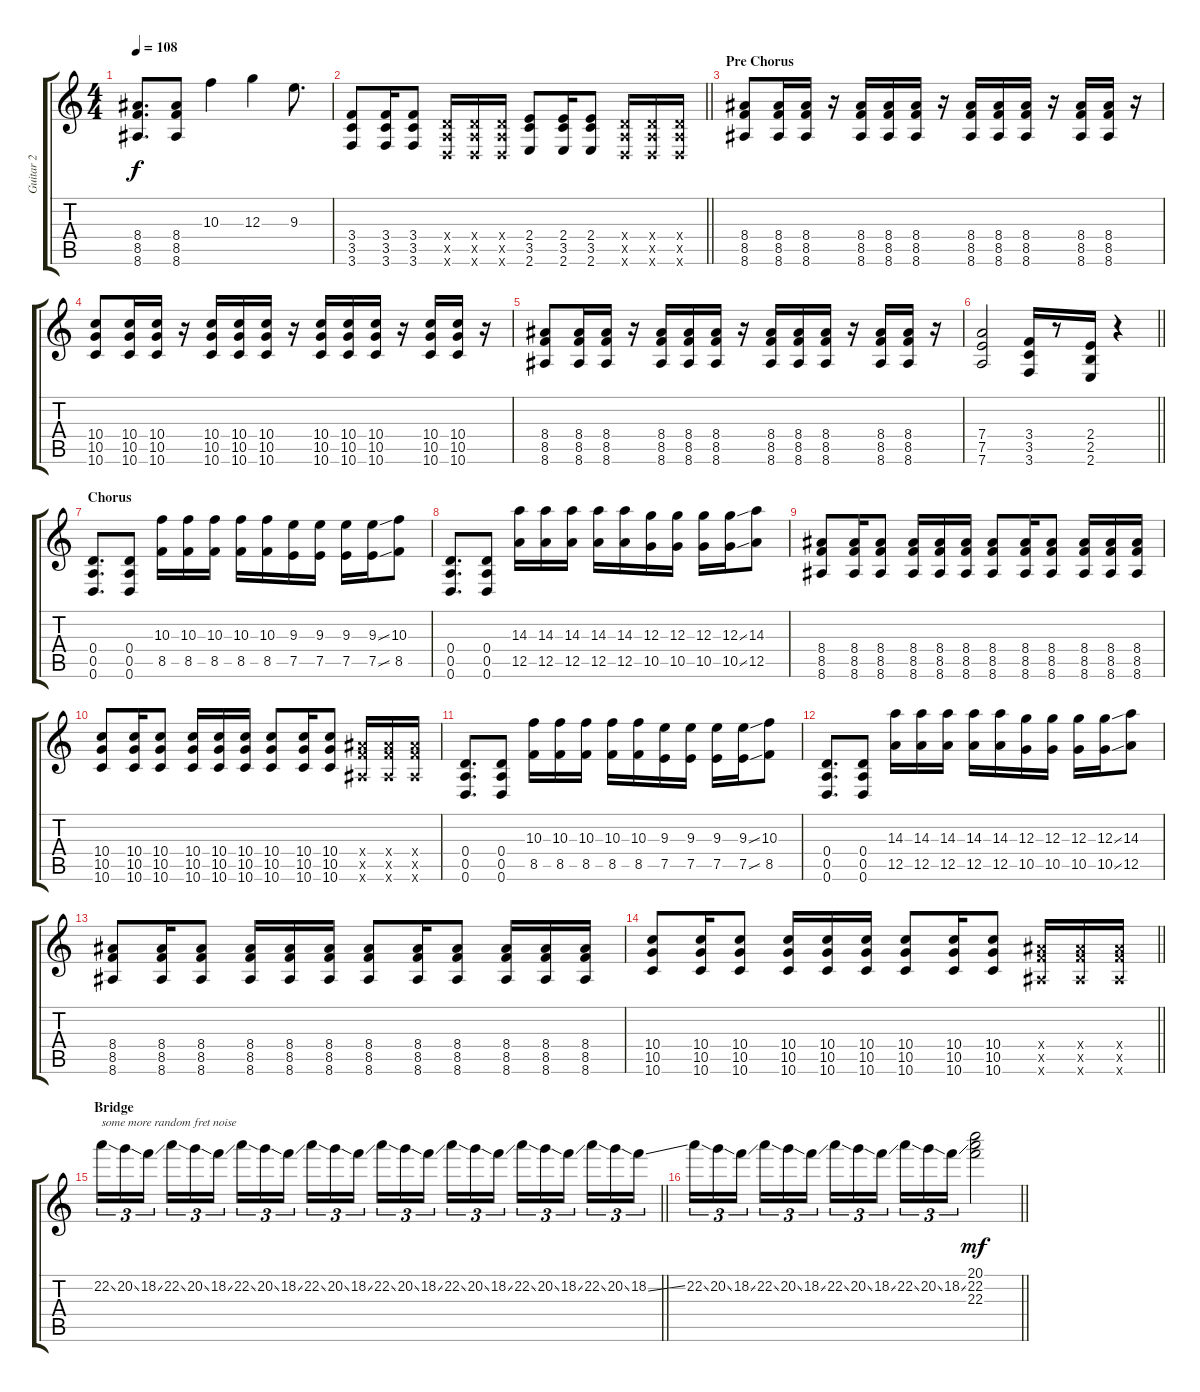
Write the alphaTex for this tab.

\track ("Guitar 2" "Guitar 2") {instrument distortionguitar}
\staff {score tabs}
\tuning (E4 B3 G3 D3 A2 D2) {hide}
\ts (4 4)
\tempo 108
\clef g2
\ks c
(8.4 8.5 8.6).8{d dy f} (8.4 8.5 8.6).8 10.3.4 12.3.4 9.3.8{d} |
\barLineRight lightlight
(3.4 3.5 3.6).8 (3.4 3.5 3.6).16 (3.4 3.5 3.6).8 (0.4{x} 0.5{x} 0.6{x}).16 (0.4{x} 0.5{x} 0.6{x}).16 (0.4{x} 0.5{x} 0.6{x}).16 (2.4 3.5 2.6).8 (2.4 3.5 2.6).16 (2.4 3.5 2.6).8 (0.4{x} 0.5{x} 0.6{x}).16 (0.4{x} 0.5{x} 0.6{x}).16 (0.4{x} 0.5{x} 0.6{x}).16 |
\section ("" "Pre Chorus")
(8.4 8.5 8.6).8 (8.4 8.5 8.6).16 (8.4 8.5 8.6).16 r.16 (8.4 8.5 8.6).16 (8.4 8.5 8.6).16 (8.4 8.5 8.6).16 r.16 (8.4 8.5 8.6).16 (8.4 8.5 8.6).16 (8.4 8.5 8.6).16 r.16 (8.4 8.5 8.6).16 (8.4 8.5 8.6).16 r.16 |
(10.4 10.5 10.6).8 (10.4 10.5 10.6).16 (10.4 10.5 10.6).16 r.16 (10.4 10.5 10.6).16 (10.4 10.5 10.6).16 (10.4 10.5 10.6).16 r.16 (10.4 10.5 10.6).16 (10.4 10.5 10.6).16 (10.4 10.5 10.6).16 r.16 (10.4 10.5 10.6).16 (10.4 10.5 10.6).16 r.16 |
(8.4 8.5 8.6).8 (8.4 8.5 8.6).16 (8.4 8.5 8.6).16 r.16 (8.4 8.5 8.6).16 (8.4 8.5 8.6).16 (8.4 8.5 8.6).16 r.16 (8.4 8.5 8.6).16 (8.4 8.5 8.6).16 (8.4 8.5 8.6).16 r.16 (8.4 8.5 8.6).16 (8.4 8.5 8.6).16 r.16 |
\barLineRight lightlight
(7.4 7.5 7.6).2 (3.4 3.5 3.6).16 r.8 (2.4 2.5 2.6).16 r.4 |
\section ("" "Chorus")
(0.4 0.5 0.6).8{d} (0.4 0.5 0.6).8 (10.3 8.5).16 (10.3 8.5).16 (10.3 8.5).16 (10.3 8.5).16 (10.3 8.5).16 (9.3 7.5).16 (9.3 7.5).16 (9.3 7.5).16 (9.3{ss} 7.5{ss}).16 (10.3 8.5).8 |
(0.4 0.5 0.6).8{d} (0.4 0.5 0.6).8 (14.3 12.5).16 (14.3 12.5).16 (14.3 12.5).16 (14.3 12.5).16 (14.3 12.5).16 (12.3 10.5).16 (12.3 10.5).16 (12.3 10.5).16 (12.3{ss} 10.5{ss}).16 (14.3 12.5).8 |
(8.4 8.5 8.6).8 (8.4 8.5 8.6).16 (8.4 8.5 8.6).8 (8.4 8.5 8.6).16 (8.4 8.5 8.6).16 (8.4 8.5 8.6).16 (8.4 8.5 8.6).8 (8.4 8.5 8.6).16 (8.4 8.5 8.6).8 (8.4 8.5 8.6).16 (8.4 8.5 8.6).16 (8.4 8.5 8.6).16 |
(10.4 10.5 10.6).8 (10.4 10.5 10.6).16 (10.4 10.5 10.6).8 (10.4 10.5 10.6).16 (10.4 10.5 10.6).16 (10.4 10.5 10.6).16 (10.4 10.5 10.6).8 (10.4 10.5 10.6).16 (10.4 10.5 10.6).8 (8.4{x} 8.5{x} 8.6{x}).16 (8.4{x} 8.5{x} 8.6{x}).16 (8.4{x} 8.5{x} 8.6{x}).16 |
(0.4 0.5 0.6).8{d} (0.4 0.5 0.6).8 (10.3 8.5).16 (10.3 8.5).16 (10.3 8.5).16 (10.3 8.5).16 (10.3 8.5).16 (9.3 7.5).16 (9.3 7.5).16 (9.3 7.5).16 (9.3{ss} 7.5{ss}).16 (10.3 8.5).8 |
(0.4 0.5 0.6).8{d} (0.4 0.5 0.6).8 (14.3 12.5).16 (14.3 12.5).16 (14.3 12.5).16 (14.3 12.5).16 (14.3 12.5).16 (12.3 10.5).16 (12.3 10.5).16 (12.3 10.5).16 (12.3{ss} 10.5{ss}).16 (14.3 12.5).8 |
(8.4 8.5 8.6).8 (8.4 8.5 8.6).16 (8.4 8.5 8.6).8 (8.4 8.5 8.6).16 (8.4 8.5 8.6).16 (8.4 8.5 8.6).16 (8.4 8.5 8.6).8 (8.4 8.5 8.6).16 (8.4 8.5 8.6).8 (8.4 8.5 8.6).16 (8.4 8.5 8.6).16 (8.4 8.5 8.6).16 |
\barLineRight lightlight
(10.4 10.5 10.6).8 (10.4 10.5 10.6).16 (10.4 10.5 10.6).8 (10.4 10.5 10.6).16 (10.4 10.5 10.6).16 (10.4 10.5 10.6).16 (10.4 10.5 10.6).8 (10.4 10.5 10.6).16 (10.4 10.5 10.6).8 (8.4{x} 8.5{x} 8.6{x}).16 (8.4{x} 8.5{x} 8.6{x}).16 (8.4{x} 8.5{x} 8.6{x}).16 |
\section ("" "Bridge")
\barLineRight lightlight
22.2{ss}.16{tu (3 2) txt "some more random fret noise "} 20.2{ss}.16{tu (3 2)} 18.2{ss}.16{tu (3 2) beam splitsecondary} 22.2{ss}.16{tu (3 2)} 20.2{ss}.16{tu (3 2)} 18.2{ss}.16{tu (3 2)} 22.2{ss}.16{tu (3 2)} 20.2{ss}.16{tu (3 2)} 18.2{ss}.16{tu (3 2) beam splitsecondary} 22.2{ss}.16{tu (3 2)} 20.2{ss}.16{tu (3 2)} 18.2{ss}.16{tu (3 2)} 22.2{ss}.16{tu (3 2)} 20.2{ss}.16{tu (3 2)} 18.2{ss}.16{tu (3 2) beam splitsecondary} 22.2{ss}.16{tu (3 2)} 20.2{ss}.16{tu (3 2)} 18.2{ss}.16{tu (3 2)} 22.2{ss}.16{tu (3 2)} 20.2{ss}.16{tu (3 2)} 18.2{ss}.16{tu (3 2) beam splitsecondary} 22.2{ss}.16{tu (3 2)} 20.2{ss}.16{tu (3 2)} 18.2{ss}.16{tu (3 2)} |
\barLineRight lightlight
22.2{ss}.16{tu (3 2)} 20.2{ss}.16{tu (3 2)} 18.2{ss}.16{tu (3 2) beam splitsecondary} 22.2{ss}.16{tu (3 2)} 20.2{ss}.16{tu (3 2)} 18.2{ss}.16{tu (3 2)} 22.2{ss}.16{tu (3 2)} 20.2{ss}.16{tu (3 2)} 18.2{ss}.16{tu (3 2) beam splitsecondary} 22.2{ss}.16{tu (3 2)} 20.2{ss}.16{tu (3 2)} 18.2{ss}.16{tu (3 2)} (20.1 22.2 22.3).2{dy mf}
